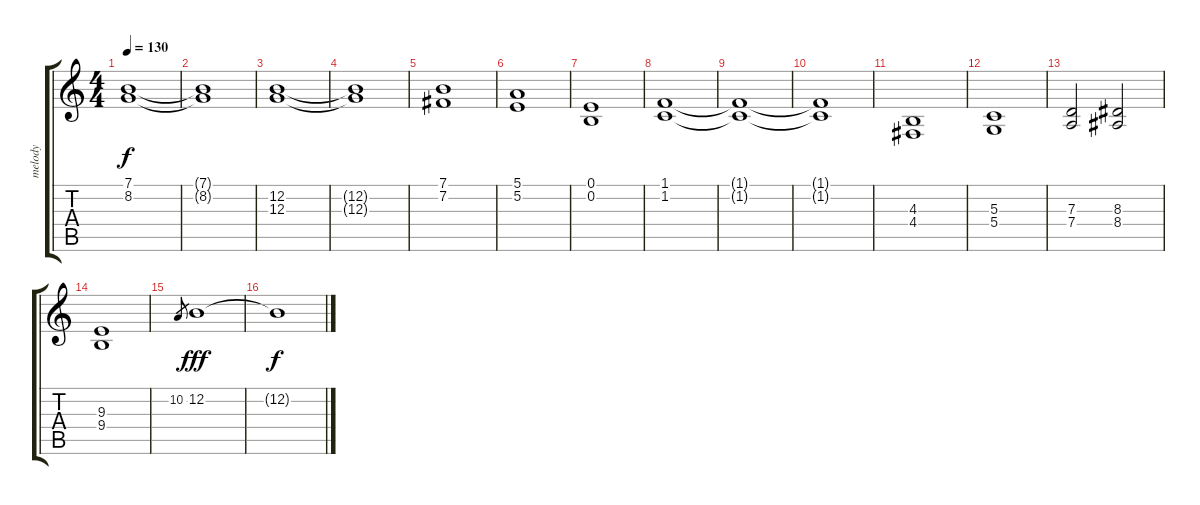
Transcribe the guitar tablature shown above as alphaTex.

\track ("melody" "melody") {instrument churchorgan}
\staff {score tabs}
\tuning (E4 B3 G3 D3 A2 E2) {hide}
\ts (4 4)
\tempo 130
\clef g2
\ks c
(7.1 8.2).1{dy f} |
(7.1{t} 8.2{t}).1 |
(12.2 12.3).1 |
(12.2{t} 12.3{t}).1 |
(7.1 7.2).1 |
(5.1 5.2).1 |
(0.1 0.2).1 |
(1.1 1.2).1 |
(1.1{t} 1.2{t}).1 |
(1.1{t} 1.2{t}).1 |
(4.3 4.4).1 |
(5.3 5.4).1 |
(7.3 7.4).2 (8.3 8.4).2 |
(9.3 9.4).1 |
10.2.8{gr} 12.2.1{dy fff} |
12.2{t}.1{dy f}
